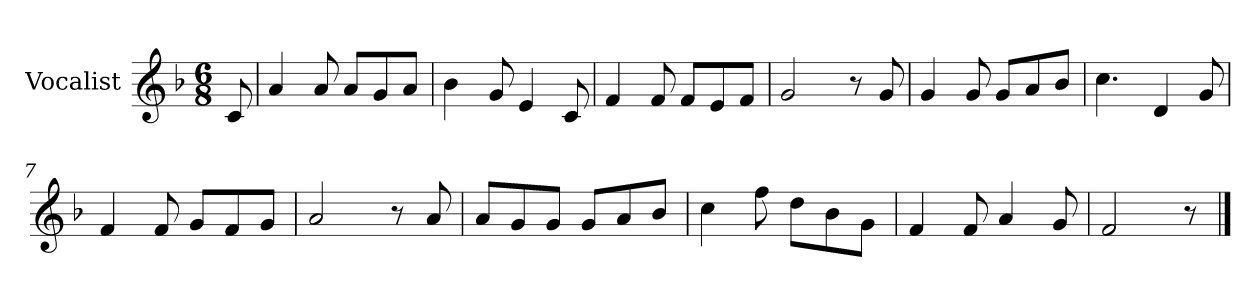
**kern
*part1
*staff1
*I"Vocalist
*k[b-]
*F:
*M6/8
=
8c
=1
4a
8a
8aL
8g
8aJ
=2
4b-
8g
4e
8c
=3
4f
8f
8fL
8e
8fJ
=4
2g
8r
8g
=5
4g
8g
8gL
8a
8b-J
=6
4.cc
4d
8g
=7
4f
8f
8gL
8f
8gJ
=8
2a
8r
8a
=9
8aL
8g
8gJ
8gL
8a
8b-J
=10
4cc
8ff
8ddL
8b-
8gJ
=11
4f
8f
4a
8g
=12
2f
8r
==
*-
